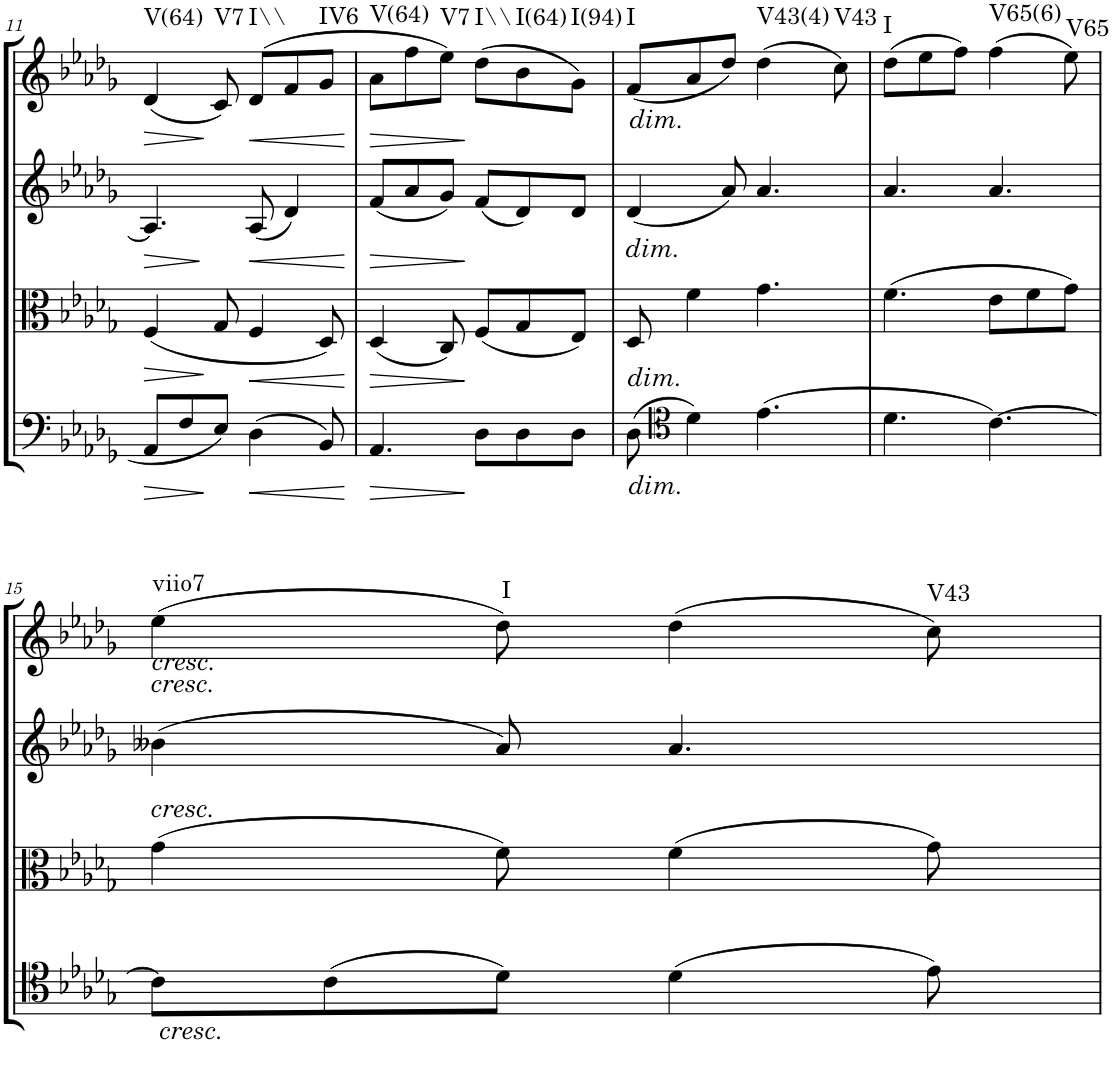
**kern	**dynam	**kern	**dynam	**kern	**dynam	**kern	**dynam	**harte
*part4	*part4	*part3	*part3	*part2	*part2	*part1	*part1	*part1
*staff4	*staff4	*staff3	*staff3	*staff2	*staff2	*staff1	*staff1	*
*I"Cello	*	*I"Viola	*	*I"2nd Violin	*	*I"1st Violin	*	*
*	*	*I'Vla	*	*I'Vln	*	*I'Vln	*	*
!!LO:PB:g=z
*clefF4	*	*clefC3	*	*clefG2	*	*clefG2	*	*
*k[b-e-a-d-g-]	*	*k[b-e-a-d-g-]	*	*k[b-e-a-d-g-]	*	*k[b-e-a-d-g-]	*	*
*D-:	*	*D-:	*	*D-:	*	*D-:	*	*
*M6/8	*	*M6/8	*	*M6/8	*	*M6/8	*	*
=11	=11	=11	=11	=11	=11	=11	=11	=11
!	!LO:HP:b	!	!LO:HP:b	!	!LO:HP:b	!	!LO:HP:b	!LO:H:kt=V(64)
8AA-/L	>	(4F/	>	4.A-/]	>	(4d-/	>	N
8F/	.	.	.	.	.	.	.	.
!	!	!	!	!	!	!	!	!LO:H:kt=V7
8E-/J	]	8G-/	]	.	.	8c/)	]	N
!	!LO:HP:b	!	!LO:HP:b	!	!LO:HP:n=1:b	!	!LO:HP:b	!LO:H:kt=I\\
(4D-\	<	4F/	<	(8A-/	] <	(8d-/L	<	N
.	.	.	.	4d-/)	.	8f/	.	.
!	!	!	!	!	!	!	!	!LO:H:kt=IV6
8BB-/)	.	8D-/)	.	.	.	8g-/J	.	N
.	[	.	[	.	[	.	[	.
=12	=12	=12	=12	=12	=12	=12	=12	=12
!	!LO:HP:b	!	!LO:HP:b	!	!LO:HP:b	!	!LO:HP:b	!LO:H:kt=V(64)
4.AA-/	>	(4D-/	>	(8f/L	>	8a-\L	>	N
.	.	.	.	8a-/	.	8ff\	.	.
!	!	!	!	!	!	!	!	!LO:H:kt=V7
.	.	8C/)	.	8g-/J)	.	8ee-\J)	.	N
!	!	!	!	!	!	!	!	!LO:H:kt=I\\
8D-\L	]	(8F/L	]	(8f/L	]	(8dd-\L	]	N
!	!	!	!	!	!	!	!	!LO:H:kt=I(64)
8D-\	.	8G-/	.	8d-/)	.	8b-\	.	N
!	!	!	!	!	!	!	!	!LO:H:kt=I(94)
8D-\J	.	8E-/J)	.	8d-/J	.	8g-\J)	.	N
=13	=13	=13	=13	=13	=13	=13	=13	=13
!	!	!	!	!LO:TX:a:i:t=dim.	!	!	!	!
!	!	!LO:TX:a:i:t=dim.	!	!	!	!	!	!
!LO:TX:a:i:t=dim.	!	!	!	!	!	!	!	!
!LO:TX:b:i:t=dim.	!	!	!	!	!	!	!	!LO:H:kt=I
(8D-\	.	8D-/	.	(4d-/	.	(8f/L	.	N
*clefC4	*	*	*	*	*	*	*	*
4d-\)	.	4f\	.	.	.	8a-/	.	.
.	.	.	.	8a-/)	.	8dd-/J)	.	.
!	!	!	!	!	!	!	!	!LO:H:kt=V43(4)
(4.e-\	.	4.g-\	.	4.a-/	.	(4dd-\	.	N
!	!	!	!	!	!	!	!	!LO:H:kt=V43
.	.	.	.	.	.	8cc\)	.	N
=14	=14	=14	=14	=14	=14	=14	=14	=14
!	!	!	!	!	!	!	!	!LO:H:kt=I
4.d-\	.	(4.f\	.	4.a-/	.	(8dd-\L	.	N
.	.	.	.	.	.	8ee-\	.	.
.	.	.	.	.	.	8ff\J)	.	.
!	!	!	!	!	!	!	!	!LO:H:kt=V65(6)
[4.c\)	.	8e-\L	.	4.a-/	.	(4ff\	.	N
.	.	8f\	.	.	.	.	.	.
!	!	!	!	!	!	!	!	!LO:H:kt=V65
.	.	8g-\J)	.	.	.	8ee-\)	.	N
!!LO:LB:g=z
=15	=15	=15	=15	=15	=15	=15	=15	=15
!	!	!	!	!	!	!LO:TX:a:i:t=cresc.	!	!
!	!	!	!	!LO:TX:a:i:t=cresc.	!	!	!	!
!	!	!LO:TX:a:i:t=cresc.	!	!	!	!	!	!
!LO:TX:b:i:t=cresc.	!	!	!	!	!	!	!	!LO:H:kt=viio7
8c\L]	.	(4g-\	.	(4b--X\	.	(4ee-\	.	N
(8c\	.	.	.	.	.	.	.	.
!	!	!	!	!	!	!	!	!LO:H:kt=I
8d-\J)	.	8f\)	.	8a-/)	.	8dd-\)	.	N
(4d-\	.	(4f\	.	4.a-/	.	(4dd-\	.	.
!	!	!	!	!	!	!	!	!LO:H:kt=V43
8e-\)	.	8g-\)	.	.	.	8cc\)	.	N
=	=	=	=	=	=	=	=	=
*-	*-	*-	*-	*-	*-	*-	*-	*-
